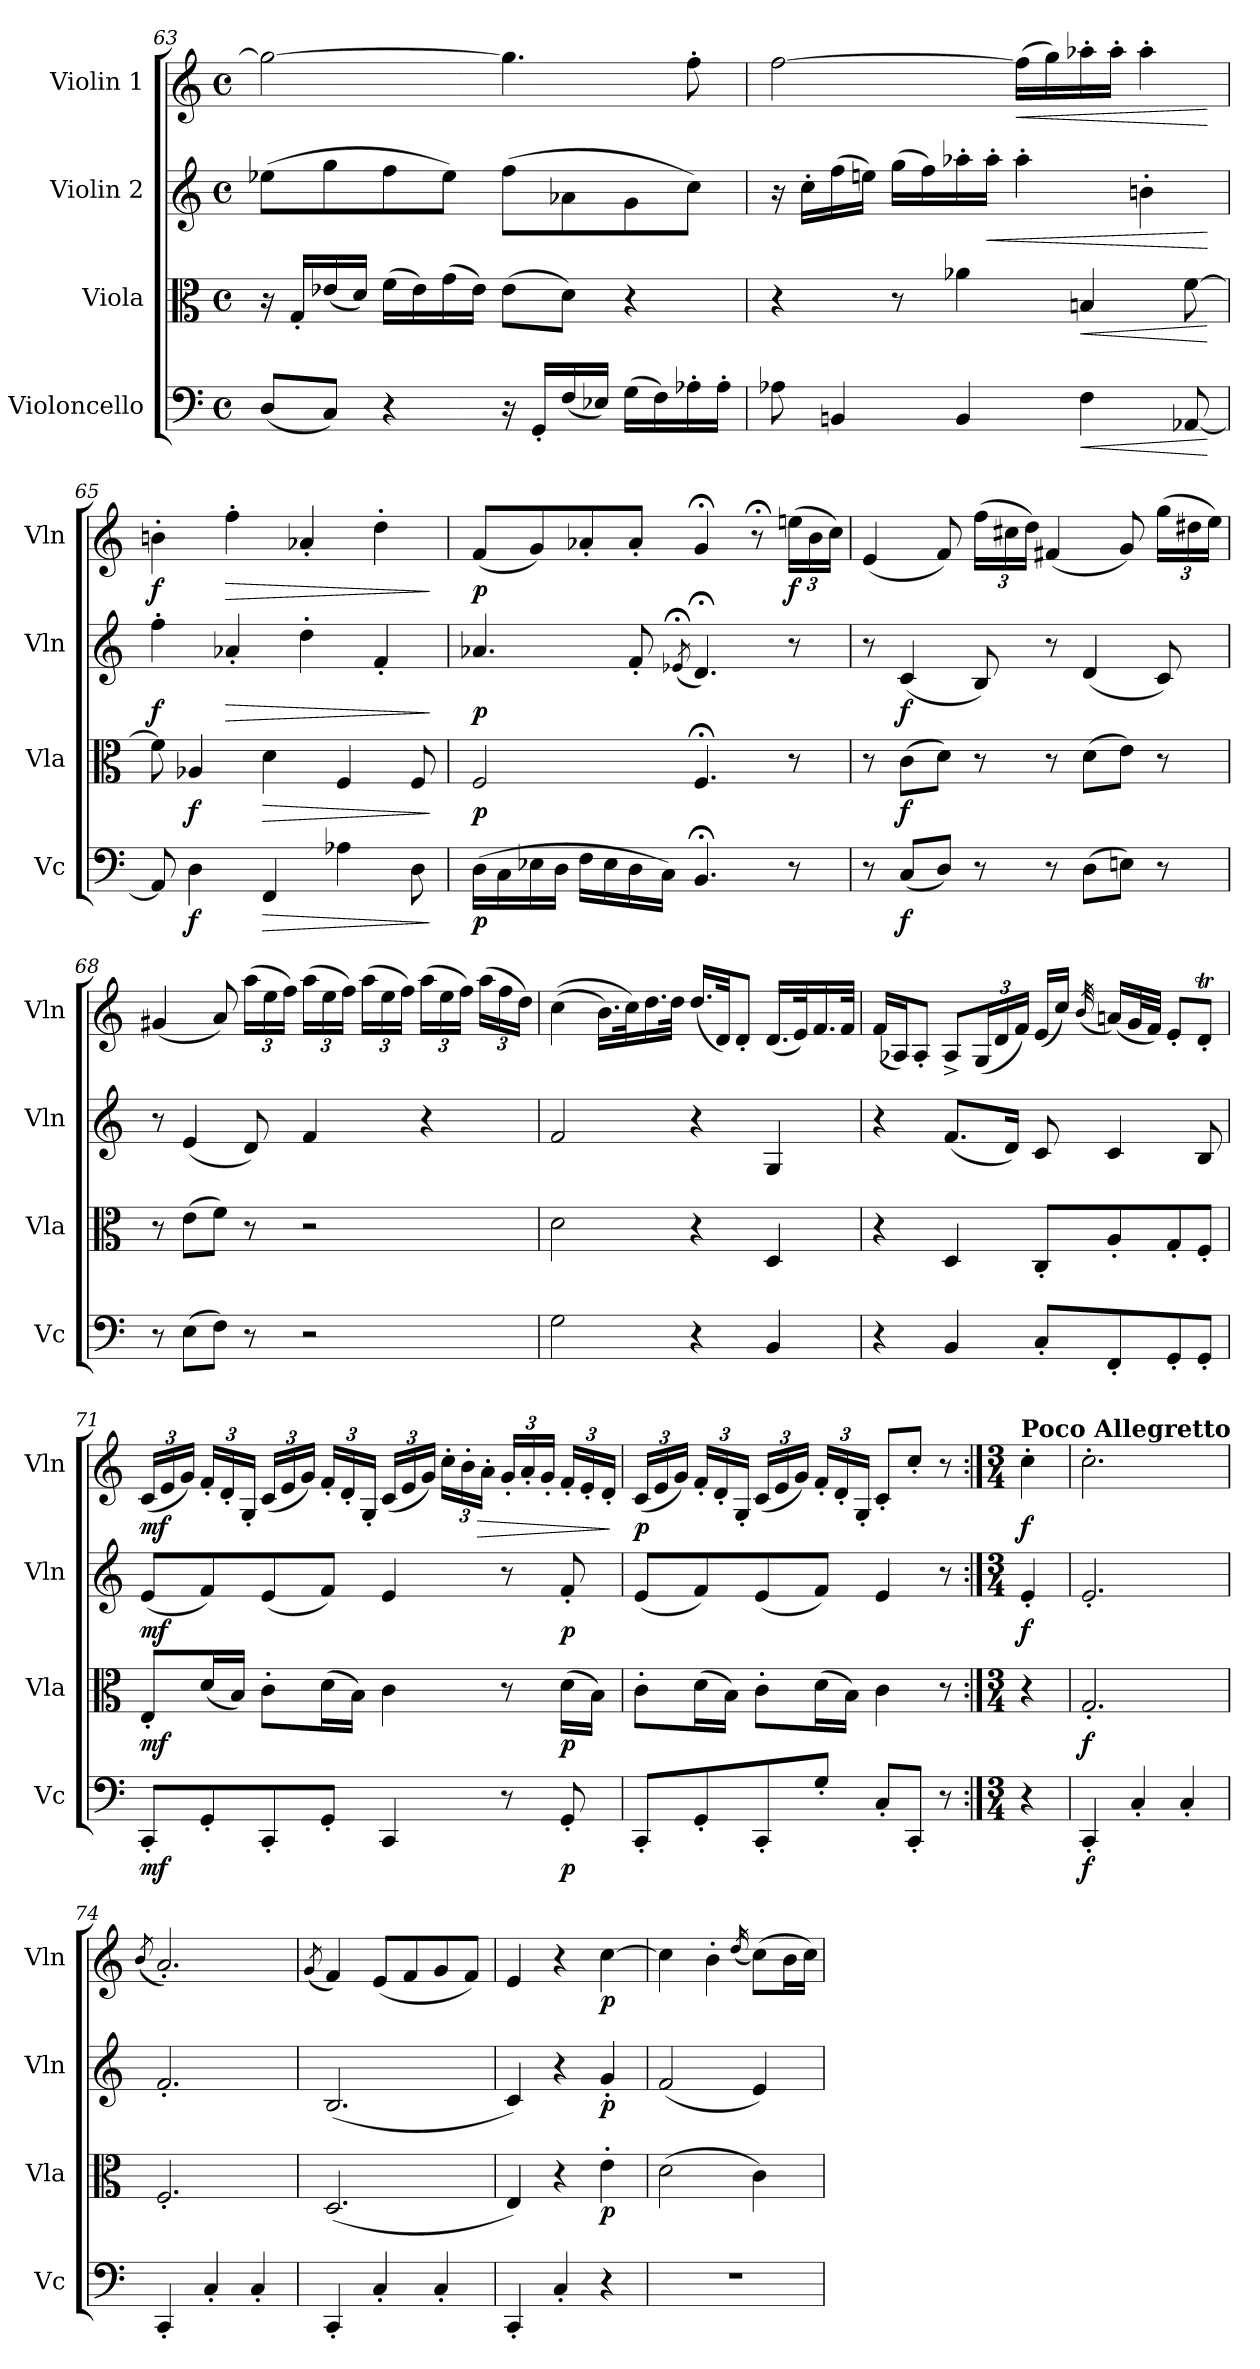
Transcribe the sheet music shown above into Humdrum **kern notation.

**kern	**dynam	**kern	**dynam	**kern	**dynam	**kern	**dynam
*part4	*part4	*part3	*part3	*part2	*part2	*part1	*part1
*staff4	*staff4	*staff3	*staff3	*staff2	*staff2	*staff1	*staff1
*I"Violoncello	*	*I"Viola	*	*I"Violin 2	*	*I"Violin 1	*
*I'Vc	*	*I'Vla	*	*I'Vln	*	*I'Vln	*
*clefF4	*	*clefC3	*	*clefG2	*	*clefG2	*
*k[]	*	*k[]	*	*k[]	*	*k[]	*
*M4/4	*	*M4/4	*	*M4/4	*	*M4/4	*
*met(c)	*	*met(c)	*	*met(c)	*	*met(c)	*
=63	=63	=63	=63	=63	=63	=63	=63
(<8D/L	.	16r	.	(>8ee-X\L	.	2gg\_	.
.	.	16G'/LL	.	.	.	.	.
8C/J)	.	(<16e-X/	.	8gg\	.	.	.
.	.	16d/JJ)	.	.	.	.	.
4r	.	(>16f\LL	.	8ff\	.	.	.
.	.	16e-\)	.	.	.	.	.
.	.	(>16g\	.	8ee-\J)	.	.	.
.	.	16e-\JJ)	.	.	.	.	.
16r	.	(>8e-\L	.	(>8ff\L	.	4.gg\]	.
16GG'/LL	.	.	.	.	.	.	.
(<16F/	.	8d\J)	.	8a-X\	.	.	.
16E-X/JJ)	.	.	.	.	.	.	.
(>16G\LL	.	4r	.	8g\	.	.	.
16F\)	.	.	.	.	.	.	.
16A-X'\	.	.	.	8cc\J)	.	8ff'\	.
16A-'\JJ	.	.	.	.	.	.	.
!!LO:PB:g=z
=64	=64	=64	=64	=64	=64	=64	=64
8A-X\	.	4r	.	16r	.	[2ff\	.
.	.	.	.	16cc'\LL	.	.	.
4BBn/	.	.	.	(>16ff\	.	.	.
.	.	.	.	16een\JJ)	.	.	.
.	.	8r	.	(>16gg\LL	.	.	.
.	.	.	.	16ff\)	.	.	.
4BB/	.	4a-X\	.	16aa-X'\	.	.	.
!	!	!	!	!	!LO:HP:b	!	!
.	.	.	.	16aa-'\JJ	<	.	.
!	!	!	!	!	!	!	!LO:HP:b
.	.	.	.	4aa-'\	.	(>16ff\LL]	<
.	.	.	.	.	.	16gg\)	.
!	!LO:HP:b	!	!LO:HP:b	!	!	!	!
4F\	<	4Bn/	<	.	.	16aa-X'\	.
.	.	.	.	.	.	16aa-'\JJ	.
.	.	.	.	4bn'\	.	4aa-'\	.
[8AA-X/	.	[8f\	.	.	.	.	.
.	[	.	[	.	[	.	[
=65	=65	=65	=65	=65	=65	=65	=65
!	!	!	!	!	!LO:DY:b	!	!LO:DY:b
8AA-/]	.	8f\]	.	4ff'\	f	4bn'\	f
!	!LO:DY:b	!	!LO:DY:b	!	!	!	!
4D\	f	4A-X/	f	.	.	.	.
!	!	!	!	!	!LO:HP:b	!	!LO:HP:b
.	.	.	.	4a-X'/	>	4ff'\	>
!	!LO:HP:b	!	!LO:HP:b	!	!	!	!
4FF/	>	4d\	>	.	.	.	.
.	.	.	.	4dd'\	.	4a-X'/	.
4A-X\	.	4F/	.	.	.	.	.
.	.	.	.	4f'/	.	4dd'\	.
8D\	.	8F/	.	.	.	.	.
.	]	.	]	.	]	.	]
=66	=66	=66	=66	=66	=66	=66	=66
!	!LO:DY:b	!	!LO:DY:b	!	!LO:DY:b	!	!LO:DY:b
(>16D\LL	p	2F/	p	4.a-X/	p	(<8f/L	p
16C\	.	.	.	.	.	.	.
16E-X\	.	.	.	.	.	8g/)	.
16D\JJ	.	.	.	.	.	.	.
16F\LL	.	.	.	.	.	8a-X'/	.
16E-\	.	.	.	.	.	.	.
16D\	.	.	.	8f'/	.	8a-'/J	.
16C\JJ)	.	.	.	.	.	.	.
.	.	.	.	(<8qe-X;</	.	.	.
4.BB;</	.	4.F;</	.	4.d;</)	.	4g;</	.
.	.	.	.	.	.	8r;<	.
*	*	*	*	*	*	*Xbrackettup	*
!	!	!	!	!	!	!	!LO:DY:b
8r	.	8r	.	8r	.	(>24een\LL	f
.	.	.	.	.	.	24b\	.
.	.	.	.	.	.	24cc\JJ)	.
!!LO:LB:g=z
=67	=67	=67	=67	=67	=67	=67	=67
8r	.	8r	.	8r	.	(<4e/	.
!	!LO:DY:b	!	!LO:DY:b	!	!LO:DY:b	!	!
(<8C/L	f	(>8c\L	f	(<4c/	f	.	.
8D/J)	.	8d\J)	.	.	.	8f/)	.
8r	.	8r	.	8B/)	.	(>24ff\LL	.
.	.	.	.	.	.	24cc#X\	.
.	.	.	.	.	.	24dd\JJ)	.
8r	.	8r	.	8r	.	(<4f#X/	.
(>8D\L	.	(>8d\L	.	(<4d/	.	.	.
8En\J)	.	8e\J)	.	.	.	8g/)	.
8r	.	8r	.	8c/)	.	(>24gg\LL	.
.	.	.	.	.	.	24dd#X\	.
.	.	.	.	.	.	24ee\JJ)	.
=68	=68	=68	=68	=68	=68	=68	=68
8r	.	8r	.	8r	.	(<4g#X/	.
(>8E\L	.	(>8e\L	.	(<4e/	.	.	.
8F\J)	.	8f\J)	.	.	.	8a/)	.
8r	.	8r	.	8d/)	.	(>24aa\LL	.
.	.	.	.	.	.	24ee\	.
.	.	.	.	.	.	24ff\JJ)	.
2r	.	2r	.	4f/	.	(>24aa\LL	.
.	.	.	.	.	.	24ee\	.
.	.	.	.	.	.	24ff\JJ)	.
.	.	.	.	.	.	(>24aa\LL	.
.	.	.	.	.	.	24ee\	.
.	.	.	.	.	.	24ff\JJ)	.
.	.	.	.	4r	.	(>24aa\LL	.
.	.	.	.	.	.	24ee\	.
.	.	.	.	.	.	24ff\JJ)	.
.	.	.	.	.	.	(>24aa\LL	.
.	.	.	.	.	.	24ff\	.
.	.	.	.	.	.	24dd\JJ)	.
=69	=69	=69	=69	=69	=69	=69	=69
2G\	.	2d\	.	2f/	.	(>(>4cc\	.
.	.	.	.	.	.	16.b\LL)	.
.	.	.	.	.	.	32cc\K)	.
.	.	.	.	.	.	16.dd\	.
.	.	.	.	.	.	32dd\JJk	.
4r	.	4r	.	4r	.	(<16.dd/LL	.
.	.	.	.	.	.	32d/JK)	.
.	.	.	.	.	.	8d'/J	.
4BB/	.	4D/	.	4G/	.	(<16.d/LL	.
.	.	.	.	.	.	32e/K)	.
.	.	.	.	.	.	16.f/	.
.	.	.	.	.	.	32f/JJk	.
!!LO:LB:g=z
=70	=70	=70	=70	=70	=70	=70	=70
4r	.	4r	.	4r	.	(<16f/LL	.
.	.	.	.	.	.	16A-X/J)	.
.	.	.	.	.	.	8A-'/J	.
4BB/	.	4D/	.	(<8.f/L	.	8A-^/L	.
.	.	.	.	.	.	(<24G/L	.
.	.	.	.	.	.	24d/	.
.	.	.	.	16d/Jk)	.	.	.
.	.	.	.	.	.	24f/JJ)	.
8C'/L	.	8C'/L	.	8c/	.	(<16e/LL	.
.	.	.	.	.	.	16cc/JJ)	.
.	.	.	.	.	.	(<32qb/	.
8FF'/	.	8A'/	.	4c/	.	(<16an/LL)	.
.	.	.	.	.	.	32g/L	.
.	.	.	.	.	.	32f/JJJ)	.
8GG'/	.	8G'/	.	.	.	8e'/L	.
8GG'/J	.	8F'/J	.	8B/	.	8dT'/J	.
=71	=71	=71	=71	=71	=71	=71	=71
!	!LO:DY:b	!	!LO:DY:b	!	!LO:DY:b	!	!LO:DY:b
8CC'/L	mf	8E'/L	mf	(<8e/L	mf	(<24c/LL	mf
.	.	.	.	.	.	24e/	.
.	.	.	.	.	.	24g/JJ)	.
8GG'/	.	(<16d/L	.	8f/)	.	24f'/LL	.
.	.	.	.	.	.	24d'/	.
.	.	16B/JJ)	.	.	.	.	.
.	.	.	.	.	.	24G'/JJ	.
8CC'/	.	8c'\L	.	(<8e/	.	(<24c/LL	.
.	.	.	.	.	.	24e/	.
.	.	.	.	.	.	24g/JJ)	.
8GG'/J	.	(>16d\L	.	8f/J)	.	24f'/LL	.
.	.	.	.	.	.	24d'/	.
.	.	16B\JJ)	.	.	.	.	.
.	.	.	.	.	.	24G'/JJ	.
4CC/	.	4c\	.	4e/	.	(<24c/LL	.
.	.	.	.	.	.	24e/	.
.	.	.	.	.	.	24g/JJ)	.
.	.	.	.	.	.	24cc'\LL	.
.	.	.	.	.	.	24b'\	.
!	!	!	!	!	!	!	!LO:HP:b
.	.	.	.	.	.	24a'\JJ	>
8r	.	8r	.	8r	.	24g'/LL	.
.	.	.	.	.	.	24a'/	.
.	.	.	.	.	.	24g'/JJ	.
!	!LO:DY:b	!	!LO:DY:b	!	!LO:DY:b	!	!
8GG'/	p	(>16d\LL	p	8f'/	p	24f'/LL	.
.	.	.	.	.	.	24e'/	.
.	.	16B\JJ)	.	.	.	.	.
.	.	.	.	.	.	24d'/JJ	.
.	.	.	.	.	.	.	]
=72	=72	=72	=72	=72	=72	=72	=72
!	!	!	!	!	!	!	!LO:DY:b
8CC'/L	.	8c'\L	.	(<8e/L	.	(<24c/LL	p
.	.	.	.	.	.	24e/	.
.	.	.	.	.	.	24g/JJ)	.
8GG'/	.	(>16d\L	.	8f/)	.	24f'/LL	.
.	.	.	.	.	.	24d'/	.
.	.	16B\JJ)	.	.	.	.	.
.	.	.	.	.	.	24G'/JJ	.
8CC'/	.	8c'\L	.	(<8e/	.	(<24c/LL	.
.	.	.	.	.	.	24e/	.
.	.	.	.	.	.	24g/JJ)	.
8G'/J	.	(>16d\L	.	8f/J)	.	24f'/LL	.
.	.	.	.	.	.	24d'/	.
.	.	16B\JJ)	.	.	.	.	.
.	.	.	.	.	.	24G'/JJ	.
8C'/L	.	4c\	.	4e/	.	8c'/L	.
8CC'/J	.	.	.	.	.	8cc'/J	.
8r	.	8r	.	8r	.	8r	.
!!LO:PB:g=z
=72X2:|!	=72X2:|!	=72X2:|!	=72X2:|!	=72X2:|!	=72X2:|!	=72X2:|!	=72X2:|!
*M3/4	*	*M3/4	*	*M3/4	*	*M3/4	*
!	!	!	!	!	!	!LO:TX:a:B:t=Poco Allegretto	!
!	!	!	!	!	!LO:DY:b	!	!LO:DY:b
4r	.	4r	.	4e'/	f	4cc'\	f
=73	=73	=73	=73	=73	=73	=73	=73
!	!LO:DY:b	!	!LO:DY:b	!	!	!	!
4CC'/	f	2.G'/	f	2.e'/	.	2.cc'\	.
4C'/	.	.	.	.	.	.	.
4C'/	.	.	.	.	.	.	.
=74	=74	=74	=74	=74	=74	=74	=74
.	.	.	.	.	.	(<8qb/	.
4CC'/	.	2.F'/	.	2.f'/	.	2.a'/)	.
4C'/	.	.	.	.	.	.	.
4C'/	.	.	.	.	.	.	.
=75	=75	=75	=75	=75	=75	=75	=75
.	.	.	.	.	.	(<8qg/	.
4CC'/	.	(<2.D/	.	(<2.B/	.	4f/)	.
4C'/	.	.	.	.	.	(<8e/L	.
.	.	.	.	.	.	8f/	.
4C'/	.	.	.	.	.	8g/	.
.	.	.	.	.	.	8f/J)	.
=76	=76	=76	=76	=76	=76	=76	=76
4CC'/	.	4E/)	.	4c/)	.	4e/	.
4C'/	.	4r	.	4r	.	4r	.
!	!	!	!LO:DY:b	!	!LO:DY:b	!	!LO:DY:b
4r	.	4e'\	p	4g'/	p	[4cc\	p
=77	=77	=77	=77	=77	=77	=77	=77
2.r	.	(>2d\	.	(<2f/	.	4cc\]	.
.	.	.	.	.	.	4b'\	.
.	.	.	.	.	.	(<16qdd/	.
.	.	4c\)	.	4e/)	.	(>8cc\L)	.
.	.	.	.	.	.	16b\L	.
.	.	.	.	.	.	16cc\JJ)	.
=	=	=	=	=	=	=	=
*-	*-	*-	*-	*-	*-	*-	*-
